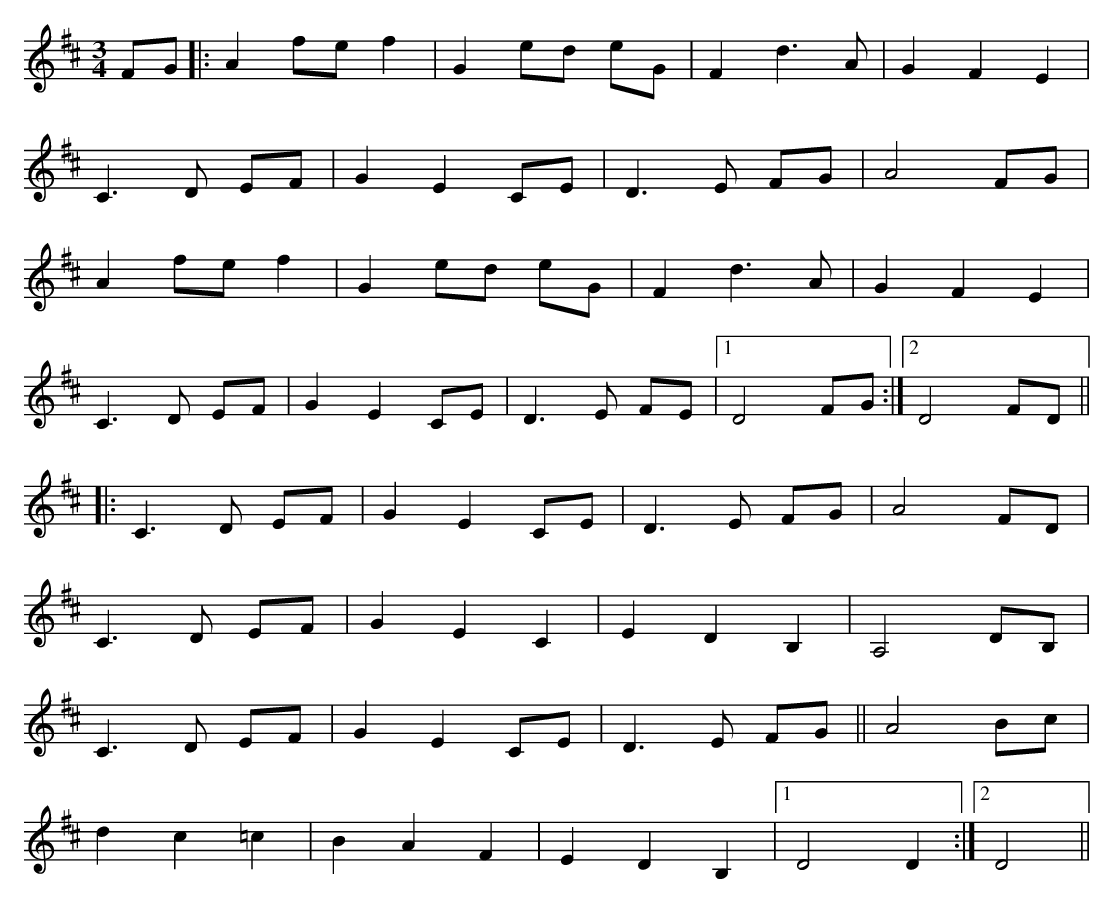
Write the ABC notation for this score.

X:1
M:3/4
K:D
FG|:A2 fe f2|G2 ed eG|F2 d3 A|G2 F2 E2|
C3 D EF|G2 E2 CE|D3 E FG|A4 FG|
A2 fe f2|G2 ed eG|F2 d3 A|G2 F2 E2|
C3 D EF|G2 E2 CE|D3 E FE|1 D4 FG:|2 D4 FD||
|:C3 D EF|G2 E2 CE|D3 E FG|A4 FD|
C3 D EF|G2 E2 C2|E2 D2 B,2|A,4 DB,|
C3 D EF|G2 E2 CE|D3 E FG||A4 Bc|
d2 c2 =c2|B2 A2 F2|E2 D2 B,2|1 D4 D2:|2 D4||
